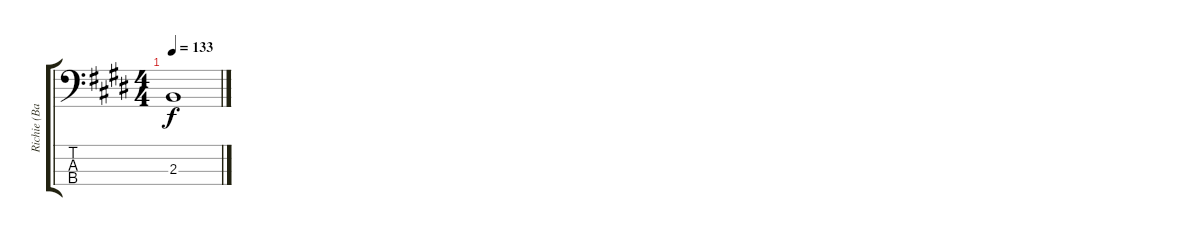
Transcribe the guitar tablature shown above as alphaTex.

\track ("Richie (Bass)" "Richie (Ba") {instrument electricbasspick}
\staff {score tabs}
\tuning (G2 D2 A1 E1) {hide}
\ts (4 4)
\tempo 133
\clef f4
\ks e
2.3{t}.1{dy f}
